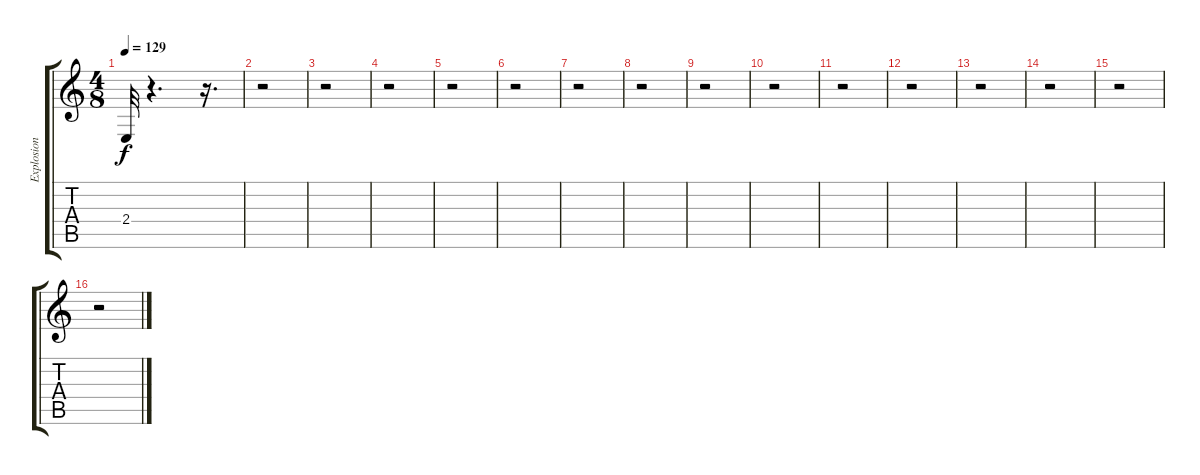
\track ("Explosion" "Explosion") {instrument drawbarorgan}
\staff {score tabs}
\tuning (E4 B3 G3 D3 A2 E2) {hide}
\ts (4 8)
\tempo 129
\clef g2
\ks c
2.4.32{dy f} r.4{d} r.16{d} |
r.2 |
r.2 |
r.2 |
r.2 |
r.2 |
r.2 |
r.2 |
r.2 |
r.2 |
r.2 |
r.2 |
r.2 |
r.2 |
r.2 |
r.2
